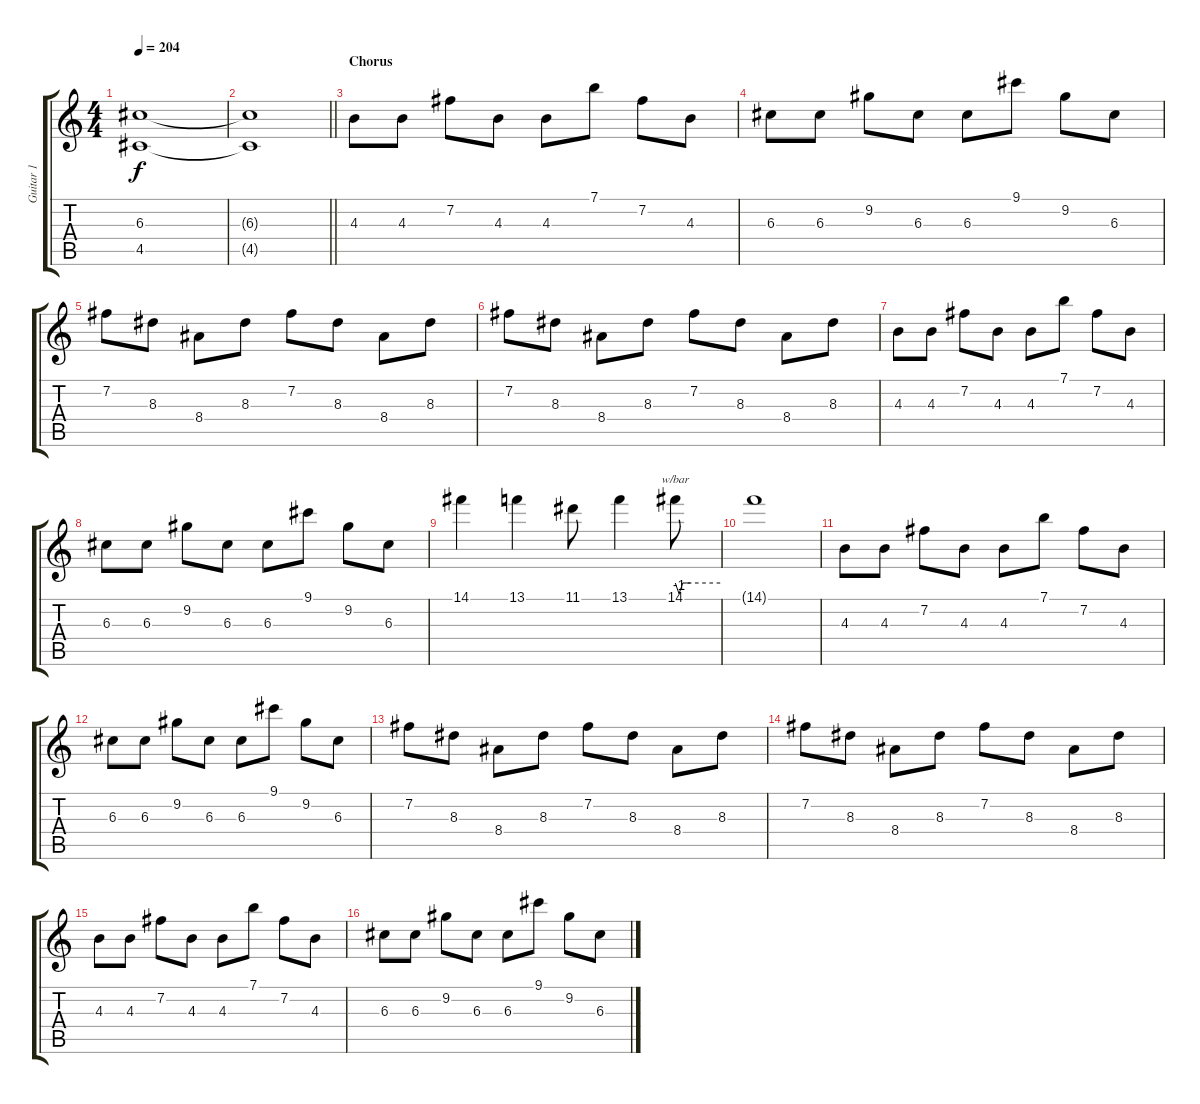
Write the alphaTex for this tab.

\track ("Guitar 1" "Guitar 1") {instrument overdrivenguitar}
\staff {score tabs}
\tuning (E4 B3 G3 D3 A2 E2) {hide}
\ts (4 4)
\tempo 204
\clef g2
\ks c
(6.3{t} 4.5{t}).1{dy f} |
\barLineRight lightlight
(6.3{t} 4.5{t}).1 |
\section ("" "Chorus")
4.3.8 4.3.8 7.2.8 4.3.8 4.3.8 7.1.8 7.2.8 4.3.8 |
6.3.8 6.3.8 9.2.8 6.3.8 6.3.8 9.1.8 9.2.8 6.3.8 |
7.2.8 8.3.8 8.4.8 8.3.8 7.2.8 8.3.8 8.4.8 8.3.8 |
7.2.8 8.3.8 8.4.8 8.3.8 7.2.8 8.3.8 8.4.8 8.3.8 |
4.3.8 4.3.8 7.2.8 4.3.8 4.3.8 7.1.8 7.2.8 4.3.8 |
6.3.8 6.3.8 9.2.8 6.3.8 6.3.8 9.1.8 9.2.8 6.3.8 |
14.1.4 13.1.4 11.1.8 13.1.4 14.1.8{tbe (custom default 0 0 5 -4 10 0 15 0 20 0 60 0)} |
14.1{t}.1 |
4.3.8 4.3.8 7.2.8 4.3.8 4.3.8 7.1.8 7.2.8 4.3.8 |
6.3.8 6.3.8 9.2.8 6.3.8 6.3.8 9.1.8 9.2.8 6.3.8 |
7.2.8 8.3.8 8.4.8 8.3.8 7.2.8 8.3.8 8.4.8 8.3.8 |
7.2.8 8.3.8 8.4.8 8.3.8 7.2.8 8.3.8 8.4.8 8.3.8 |
4.3.8 4.3.8 7.2.8 4.3.8 4.3.8 7.1.8 7.2.8 4.3.8 |
6.3.8 6.3.8 9.2.8 6.3.8 6.3.8 9.1.8 9.2.8 6.3.8
